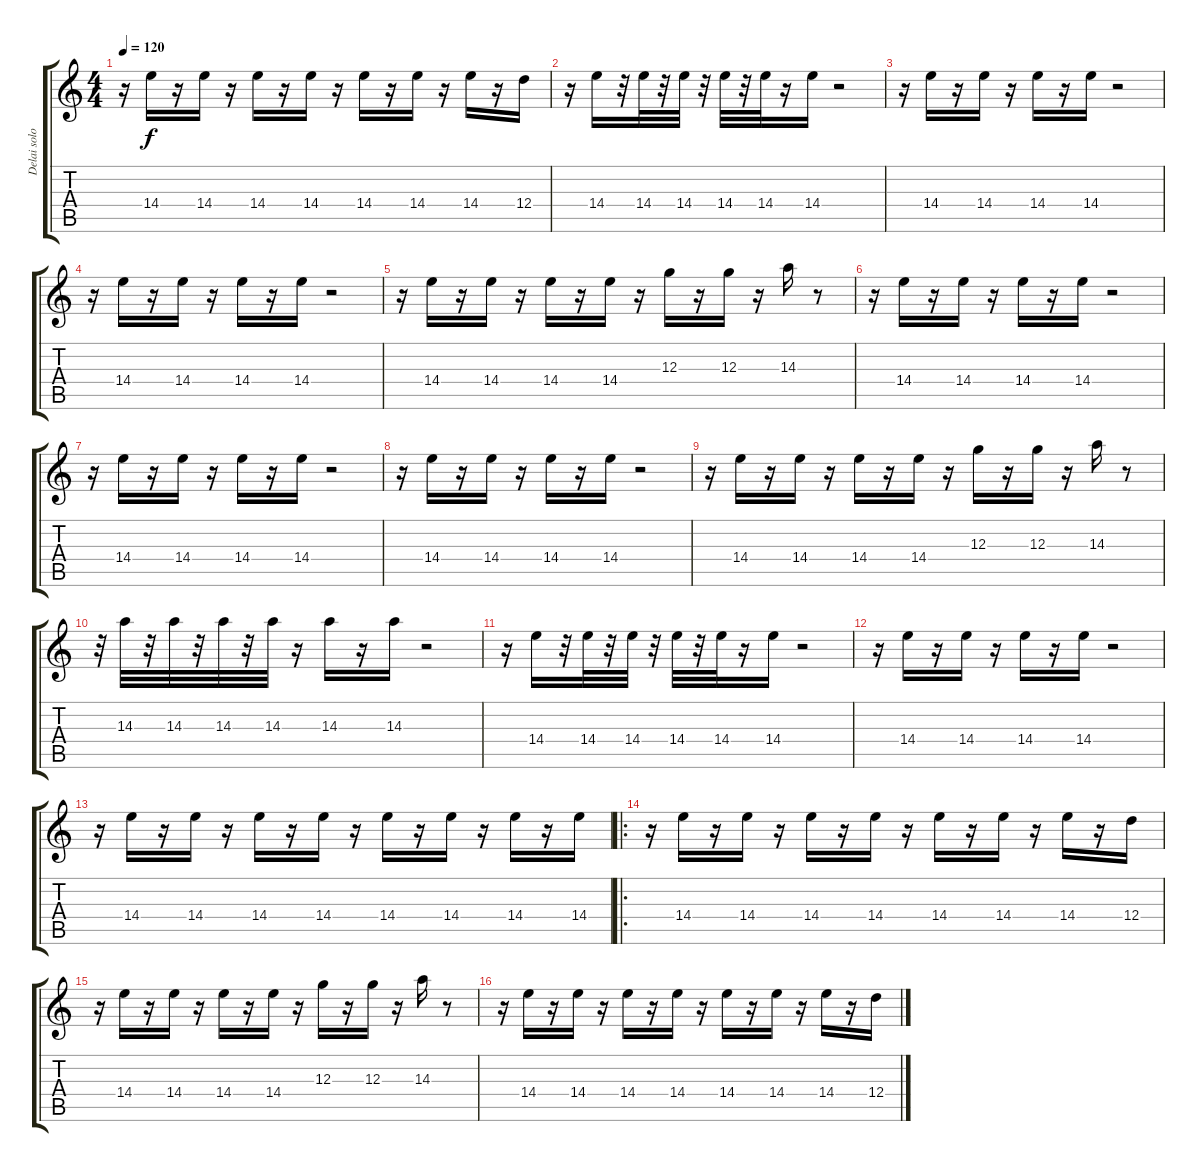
\track ("Delai solo" "Delai solo") {instrument overdrivenguitar}
\staff {score tabs}
\tuning (E4 B3 G3 D3 A2 E2) {hide}
\ts (4 4)
\tempo 120
\clef g2
\ks c
r.16{dy f} 14.4.16 r.16 14.4.16 r.16 14.4.16 r.16 14.4.16 r.16 14.4.16 r.16 14.4.16 r.16 14.4.16 r.16 12.4.16 |
r.16 14.4.16 r.32 14.4.32 r.32 14.4.32 r.32 14.4.32 r.32 14.4.32 r.16 14.4.16 r.2 |
r.16 14.4.16 r.16 14.4.16 r.16 14.4.16 r.16 14.4.16 r.2 |
r.16 14.4.16 r.16 14.4.16 r.16 14.4.16 r.16 14.4.16 r.2 |
r.16 14.4.16 r.16 14.4.16 r.16 14.4.16 r.16 14.4.16 r.16 12.3.16 r.16 12.3.16 r.16 14.3.16 r.8 |
r.16 14.4.16 r.16 14.4.16 r.16 14.4.16 r.16 14.4.16 r.2 |
r.16 14.4.16 r.16 14.4.16 r.16 14.4.16 r.16 14.4.16 r.2 |
r.16 14.4.16 r.16 14.4.16 r.16 14.4.16 r.16 14.4.16 r.2 |
r.16 14.4.16 r.16 14.4.16 r.16 14.4.16 r.16 14.4.16 r.16 12.3.16 r.16 12.3.16 r.16 14.3.16 r.8 |
r.32 14.3.32 r.32 14.3.32 r.32 14.3.32 r.32 14.3.32 r.16 14.3.16 r.16 14.3.16 r.2 |
r.16 14.4.16 r.32 14.4.32 r.32 14.4.32 r.32 14.4.32 r.32 14.4.32 r.16 14.4.16 r.2 |
r.16 14.4.16 r.16 14.4.16 r.16 14.4.16 r.16 14.4.16 r.2 |
r.16{volume 0} 14.4.16{volume 5} r.16 14.4.16 r.16 14.4.16 r.16 14.4.16 r.16 14.4.16 r.16 14.4.16 r.16 14.4.16 r.16 14.4.16 |
\ro
r.16 14.4.16 r.16 14.4.16 r.16 14.4.16 r.16 14.4.16 r.16 14.4.16 r.16 14.4.16 r.16 14.4.16 r.16 12.4.16 |
r.16 14.4.16 r.16 14.4.16 r.16 14.4.16 r.16 14.4.16 r.16 12.3.16 r.16 12.3.16 r.16 14.3.16 r.8 |
r.16 14.4.16 r.16 14.4.16 r.16 14.4.16 r.16 14.4.16 r.16 14.4.16 r.16 14.4.16 r.16 14.4.16 r.16 12.4.16
